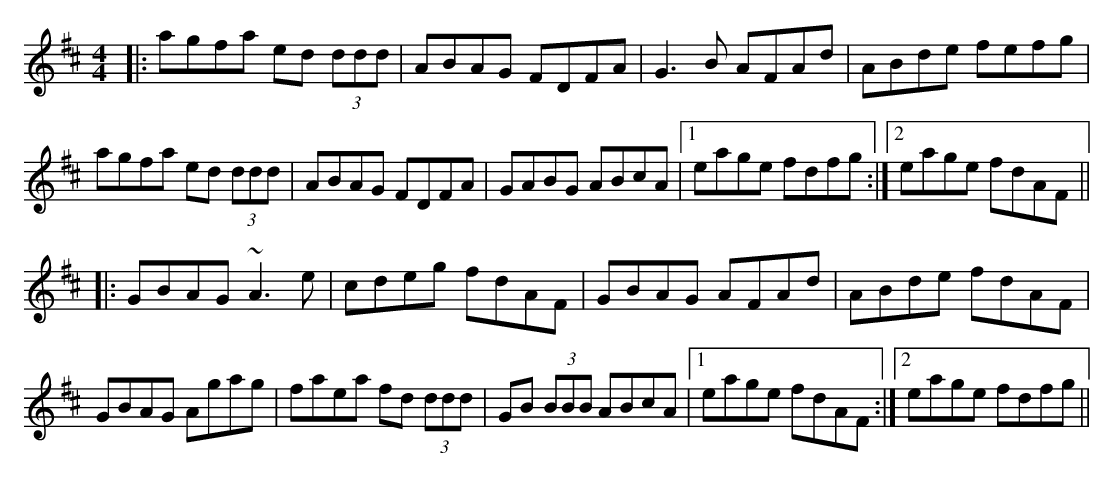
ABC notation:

X:1
M:4/4
K:D
|:agfa ed (3ddd|ABAG FDFA|G3B AFAd|ABde fefg|
agfa ed (3ddd|ABAG FDFA|GABG ABcA|1 eage fdfg:|2 eage fdAF||
|:GBAG ~A3e|cdeg fdAF|GBAG AFAd|ABde fdAF|
GBAG Agag|faea fd (3ddd|GB (3BBB ABcA|1 eage fdAF:|2 eage fdfg||
